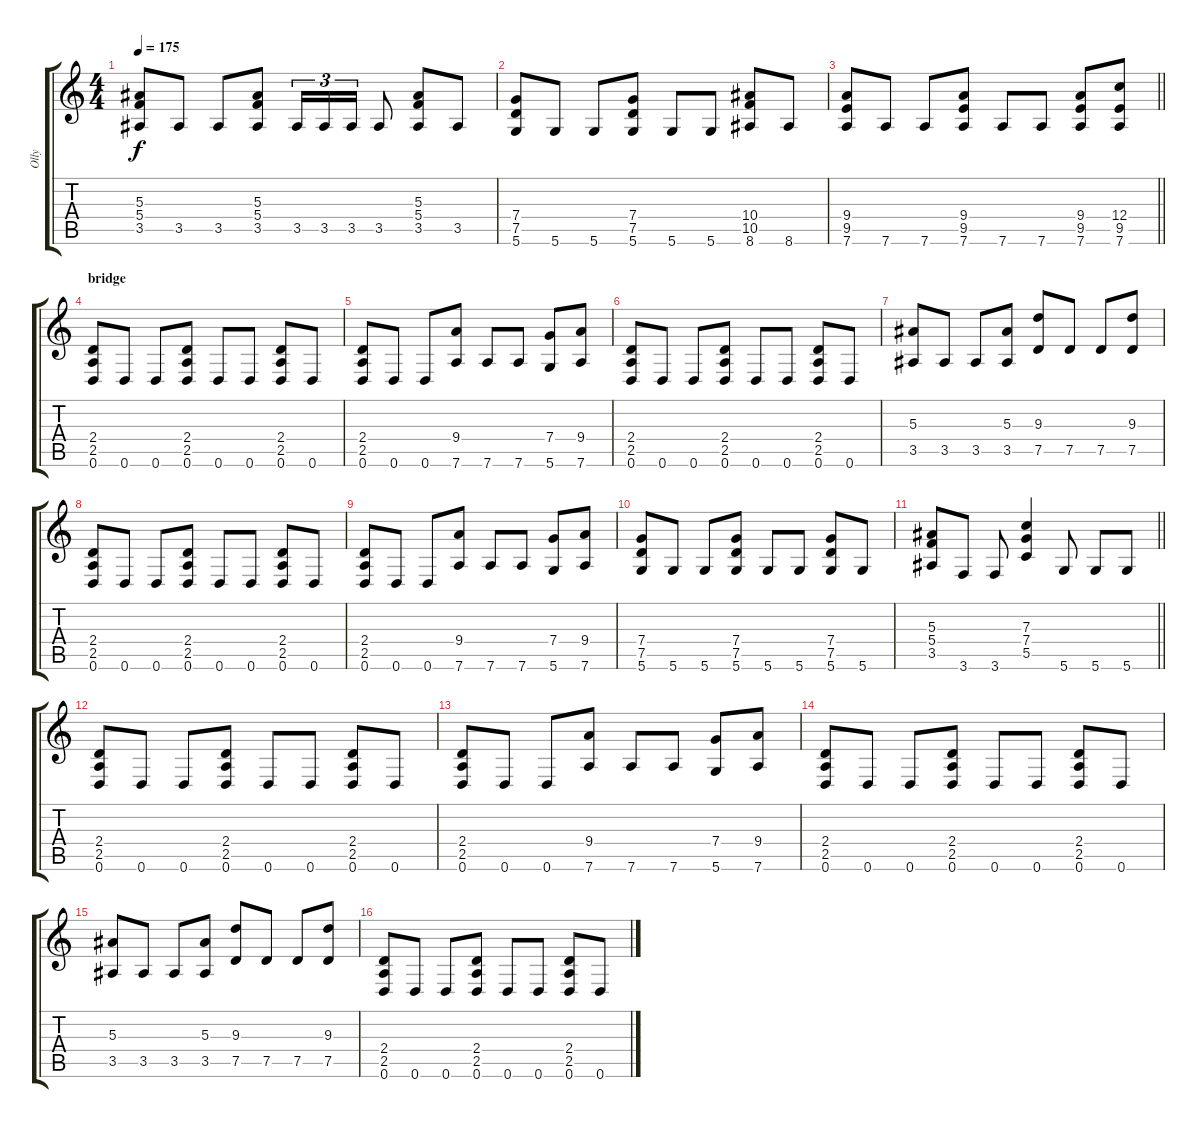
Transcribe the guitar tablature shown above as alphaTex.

\track ("Olly" "Olly") {instrument distortionguitar}
\staff {score tabs}
\tuning (D4 A3 F3 C3 G2 D2) {hide}
\ts (4 4)
\tempo 175
\clef g2
\ks c
(5.3 5.4 3.5).8{dy f} 3.5.8 3.5.8 (5.3 5.4 3.5).8 3.5.16{tu (3 2)} 3.5.16{tu (3 2)} 3.5.16{tu (3 2)} 3.5.8 (5.3 5.4 3.5).8 3.5.8 |
(7.4 7.5 5.6).8 5.6.8 5.6.8 (7.4 7.5 5.6).8 5.6.8 5.6.8 (10.4 10.5 8.6).8 8.6.8 |
\barLineRight lightlight
(9.4 9.5 7.6).8 7.6.8 7.6.8 (9.4 9.5 7.6).8 7.6.8 7.6.8 (9.4 9.5 7.6).8 (12.4 9.5 7.6).8 |
\section ("" "bridge")
(2.4 2.5 0.6).8 0.6.8 0.6.8 (2.4 2.5 0.6).8 0.6.8 0.6.8 (2.4 2.5 0.6).8 0.6.8 |
(2.4 2.5 0.6).8 0.6.8 0.6.8 (9.4 7.6).8 7.6.8 7.6.8 (7.4 5.6).8 (9.4 7.6).8 |
(2.4 2.5 0.6).8 0.6.8 0.6.8 (2.4 2.5 0.6).8 0.6.8 0.6.8 (2.4 2.5 0.6).8 0.6.8 |
(5.3 3.5).8 3.5.8 3.5.8 (5.3 3.5).8 (9.3 7.5).8 7.5.8 7.5.8 (9.3 7.5).8 |
(2.4 2.5 0.6).8 0.6.8 0.6.8 (2.4 2.5 0.6).8 0.6.8 0.6.8 (2.4 2.5 0.6).8 0.6.8 |
(2.4 2.5 0.6).8 0.6.8 0.6.8 (9.4 7.6).8 7.6.8 7.6.8 (7.4 5.6).8 (9.4 7.6).8 |
(7.4 7.5 5.6).8 5.6.8 5.6.8 (7.4 7.5 5.6).8 5.6.8 5.6.8 (7.4 7.5 5.6).8 5.6.8 |
\barLineRight lightlight
(5.3 5.4 3.5).8 3.6.8 3.6.8 (7.3 7.4 5.5).4 5.6.8 5.6.8 5.6.8 |
(2.4 2.5 0.6).8 0.6.8 0.6.8 (2.4 2.5 0.6).8 0.6.8 0.6.8 (2.4 2.5 0.6).8 0.6.8 |
(2.4 2.5 0.6).8 0.6.8 0.6.8 (9.4 7.6).8 7.6.8 7.6.8 (7.4 5.6).8 (9.4 7.6).8 |
(2.4 2.5 0.6).8 0.6.8 0.6.8 (2.4 2.5 0.6).8 0.6.8 0.6.8 (2.4 2.5 0.6).8 0.6.8 |
(5.3 3.5).8 3.5.8 3.5.8 (5.3 3.5).8 (9.3 7.5).8 7.5.8 7.5.8 (9.3 7.5).8 |
(2.4 2.5 0.6).8 0.6.8 0.6.8 (2.4 2.5 0.6).8 0.6.8 0.6.8 (2.4 2.5 0.6).8 0.6.8
